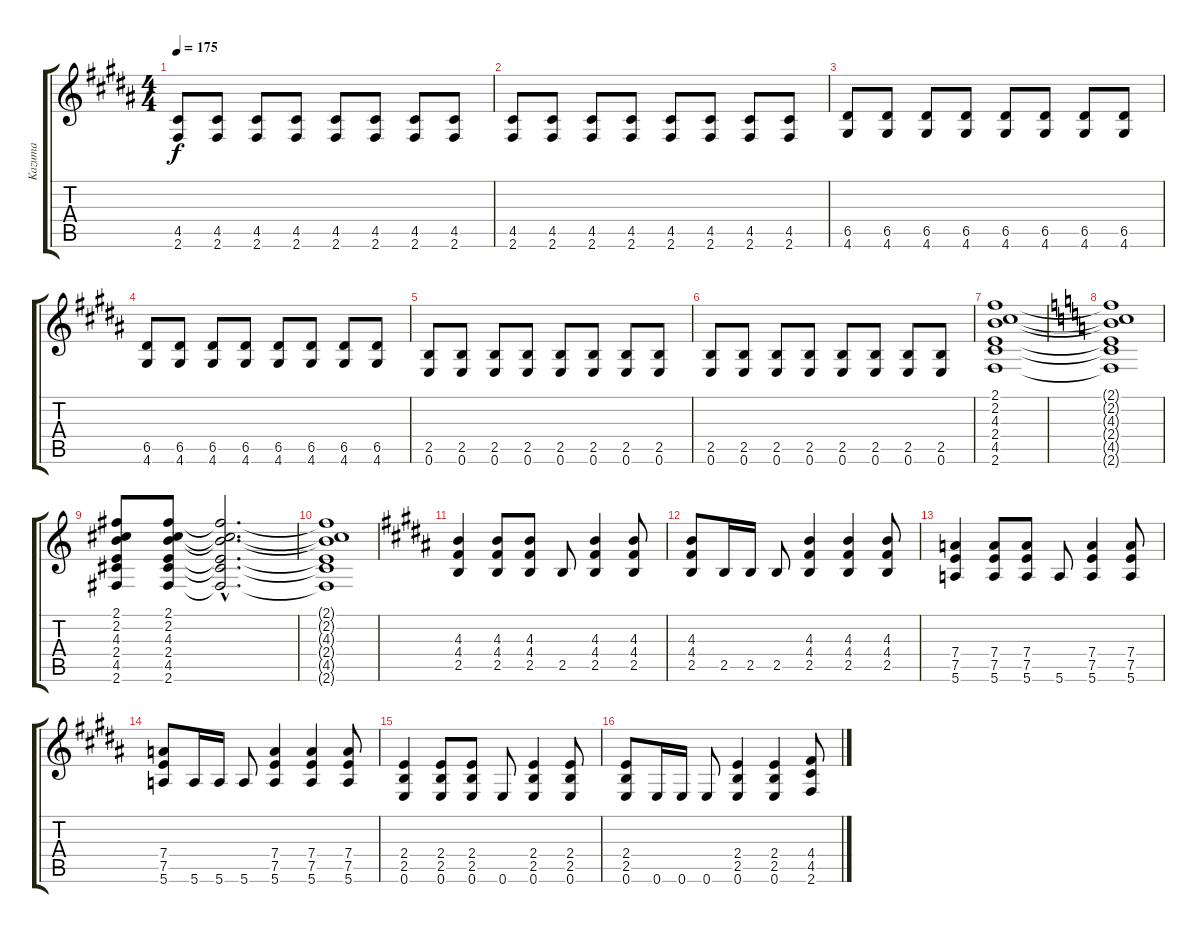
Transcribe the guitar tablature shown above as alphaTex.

\track ("Kazuma" "Kazuma") {instrument overdrivenguitar}
\staff {score tabs}
\tuning (E4 B3 G3 D3 A2 E2) {hide}
\ts (4 4)
\tempo 175
\clef g2
\ks b
(4.5 2.6).8{dy f} (4.5 2.6).8 (4.5 2.6).8 (4.5 2.6).8 (4.5 2.6).8 (4.5 2.6).8 (4.5 2.6).8 (4.5 2.6).8 |
(4.5 2.6).8 (4.5 2.6).8 (4.5 2.6).8 (4.5 2.6).8 (4.5 2.6).8 (4.5 2.6).8 (4.5 2.6).8 (4.5 2.6).8 |
(6.5 4.6).8 (6.5 4.6).8 (6.5 4.6).8 (6.5 4.6).8 (6.5 4.6).8 (6.5 4.6).8 (6.5 4.6).8 (6.5 4.6).8 |
(6.5 4.6).8 (6.5 4.6).8 (6.5 4.6).8 (6.5 4.6).8 (6.5 4.6).8 (6.5 4.6).8 (6.5 4.6).8 (6.5 4.6).8 |
(2.5 0.6).8 (2.5 0.6).8 (2.5 0.6).8 (2.5 0.6).8 (2.5 0.6).8 (2.5 0.6).8 (2.5 0.6).8 (2.5 0.6).8 |
(2.5 0.6).8 (2.5 0.6).8 (2.5 0.6).8 (2.5 0.6).8 (2.5 0.6).8 (2.5 0.6).8 (2.5 0.6).8 (2.5 0.6).8 |
(2.1 2.2 4.3 2.4 4.5 2.6).1 |
\ks c
(2.1{t} 2.2{t} 4.3{t} 2.4{t} 4.5{t} 2.6{t}).1 |
(2.1 2.2 4.3 2.4 4.5 2.6).8 (2.1 2.2 4.3 2.4 4.5 2.6).8 (2.1{hac t} 2.2{hac t} 4.3{hac t} 2.4{hac t} 4.5{hac t} 2.6{hac t}).2{d} |
(2.1{t} 2.2{t} 4.3{t} 2.4{t} 4.5{t} 2.6{t}).1 |
\ks b
(4.3 4.4 2.5).4 (4.3 4.4 2.5).8 (4.3 4.4 2.5).8 2.5.8 (4.3 4.4 2.5).4 (4.3 4.4 2.5).8 |
(4.3 4.4 2.5).8 2.5.16 2.5.16 2.5.8 (4.3 4.4 2.5).4 (4.3 4.4 2.5).4 (4.3 4.4 2.5).8 |
(7.4 7.5 5.6).4 (7.4 7.5 5.6).8 (7.4 7.5 5.6).8 5.6.8 (7.4 7.5 5.6).4 (7.4 7.5 5.6).8 |
(7.4 7.5 5.6).8 5.6.16 5.6.16 5.6.8 (7.4 7.5 5.6).4 (7.4 7.5 5.6).4 (7.4 7.5 5.6).8 |
(2.4 2.5 0.6).4 (2.4 2.5 0.6).8 (2.4 2.5 0.6).8 0.6.8 (2.4 2.5 0.6).4 (2.4 2.5 0.6).8 |
(2.4 2.5 0.6).8 0.6.16 0.6.16 0.6.8 (2.4 2.5 0.6).4 (2.4 2.5 0.6).4 (4.4 4.5 2.6).8
